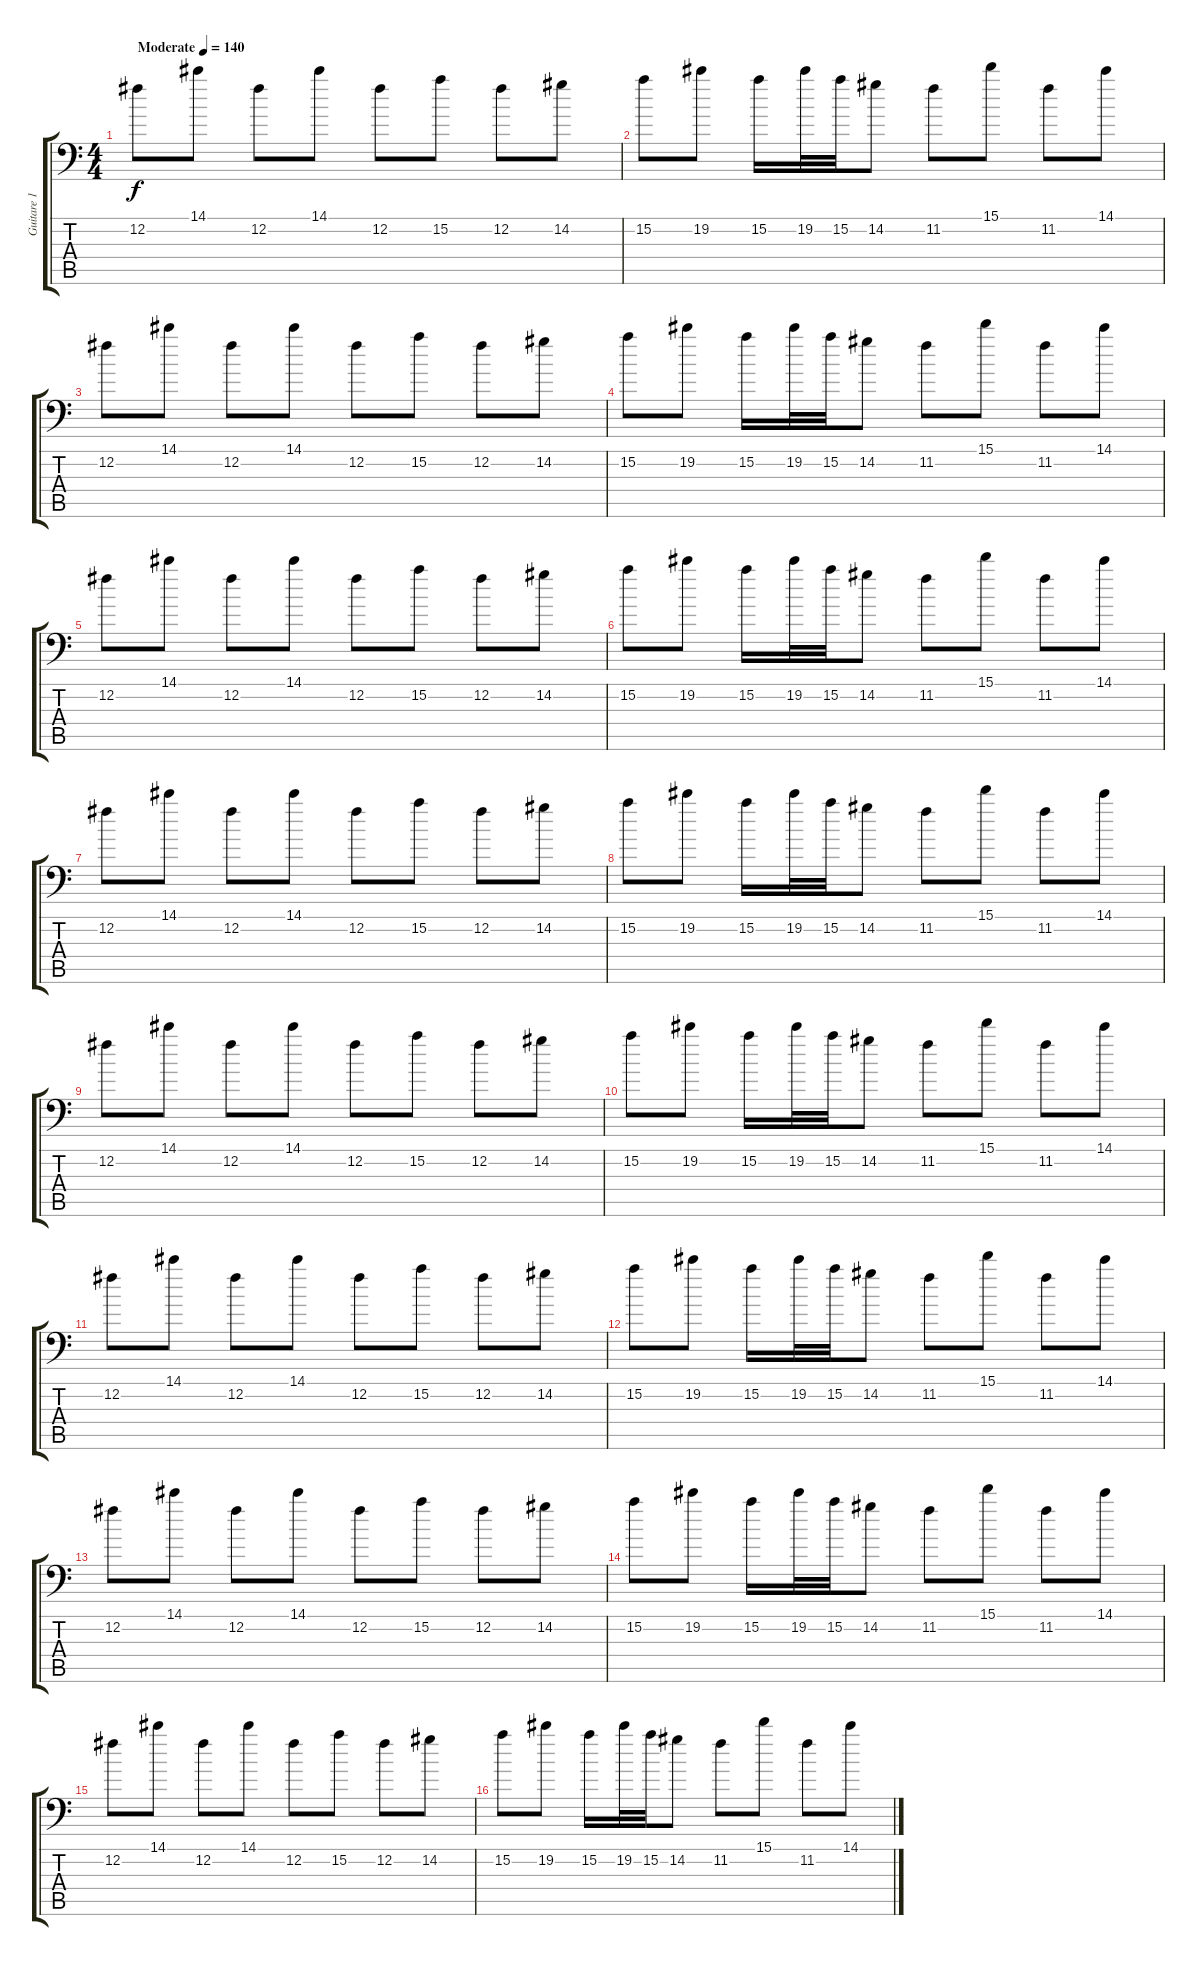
\track ("Guitare 1" "Guitare 1") {instrument distortionguitar}
\staff {score tabs}
\tuning (B3 Gb3 D3 A2 E2 A1) {hide}
\ts (4 4)
\tempo (140 "Moderate")
\clef f4
\ks c
12.2.8{dy f instrument distortionguitar} 14.1.8 12.2.8 14.1.8 12.2.8 15.2.8 12.2.8 14.2.8 |
15.2.8 19.2.8 15.2.16 19.2.32 15.2.32 14.2.8 11.2.8 15.1.8 11.2.8 14.1.8 |
12.2.8 14.1.8 12.2.8 14.1.8 12.2.8 15.2.8 12.2.8 14.2.8 |
15.2.8 19.2.8 15.2.16 19.2.32 15.2.32 14.2.8 11.2.8 15.1.8 11.2.8 14.1.8 |
12.2.8 14.1.8 12.2.8 14.1.8 12.2.8 15.2.8 12.2.8 14.2.8 |
15.2.8 19.2.8 15.2.16 19.2.32 15.2.32 14.2.8 11.2.8 15.1.8 11.2.8 14.1.8 |
12.2.8 14.1.8 12.2.8 14.1.8 12.2.8 15.2.8 12.2.8 14.2.8 |
15.2.8 19.2.8 15.2.16 19.2.32 15.2.32 14.2.8 11.2.8 15.1.8 11.2.8 14.1.8 |
12.2.8 14.1.8 12.2.8 14.1.8 12.2.8 15.2.8 12.2.8 14.2.8 |
15.2.8 19.2.8 15.2.16 19.2.32 15.2.32 14.2.8 11.2.8 15.1.8 11.2.8 14.1.8 |
12.2.8 14.1.8 12.2.8 14.1.8 12.2.8 15.2.8 12.2.8 14.2.8 |
15.2.8 19.2.8 15.2.16 19.2.32 15.2.32 14.2.8 11.2.8 15.1.8 11.2.8 14.1.8 |
12.2.8 14.1.8 12.2.8 14.1.8 12.2.8 15.2.8 12.2.8 14.2.8 |
15.2.8 19.2.8 15.2.16 19.2.32 15.2.32 14.2.8 11.2.8 15.1.8 11.2.8 14.1.8 |
12.2.8 14.1.8 12.2.8 14.1.8 12.2.8 15.2.8 12.2.8 14.2.8 |
15.2.8 19.2.8 15.2.16 19.2.32 15.2.32 14.2.8 11.2.8 15.1.8 11.2.8 14.1.8
